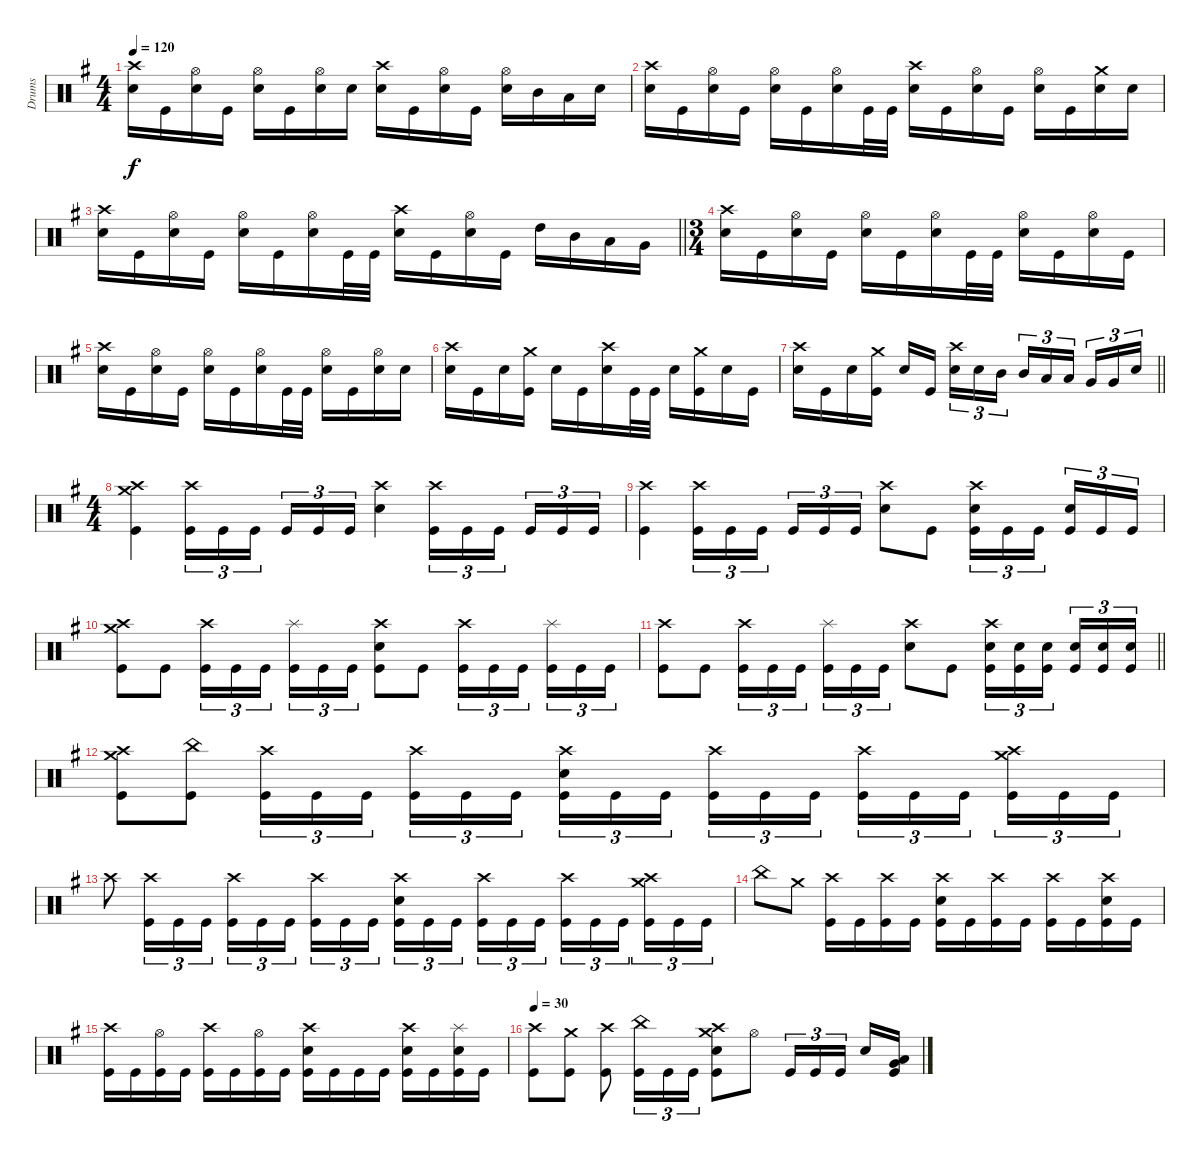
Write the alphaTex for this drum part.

\track ("Drums" "Drums") {instrument percussion}
\staff
\articulation defaults
\ts (4 4)
\tempo 120
\clef neutral
\ks eminor
("Crash high (hit)" "Electric Snare (hit)").16{dy f} "Kick (hit)".16 ("Hi-Hat (open)" "Electric Snare (hit)").16 "Kick (hit)".16 ("Hi-Hat (open)" "Electric Snare (hit)").16 "Kick (hit)".16 ("Hi-Hat (open)" "Electric Snare (hit)").16 "Electric Snare (hit)".16 ("Crash high (hit)" "Electric Snare (hit)").16 "Kick (hit)".16 ("Hi-Hat (open)" "Electric Snare (hit)").16 "Kick (hit)".16 ("Hi-Hat (open)" "Electric Snare (hit)").16 "Mid Tom (hit)".16 "Low Tom (hit)".16 "Electric Snare (hit)".16 |
("Crash high (hit)" "Electric Snare (hit)").16 "Kick (hit)".16 ("Hi-Hat (open)" "Electric Snare (hit)").16 "Kick (hit)".16 ("Hi-Hat (open)" "Electric Snare (hit)").16 "Kick (hit)".16 ("Hi-Hat (open)" "Electric Snare (hit)").16 "Kick (hit)".32 "Kick (hit)".32 ("Crash high (hit)" "Electric Snare (hit)").16 "Kick (hit)".16 ("Hi-Hat (open)" "Electric Snare (hit)").16 "Kick (hit)".16 ("Hi-Hat (open)" "Electric Snare (hit)").16 "Kick (hit)".16 ("Crash medium (hit)" "Electric Snare (hit)").16 "Electric Snare (hit)".16 |
\barLineRight lightlight
("Crash high (hit)" "Electric Snare (hit)").16 "Kick (hit)".16 ("Hi-Hat (open)" "Electric Snare (hit)").16 "Kick (hit)".16 ("Hi-Hat (open)" "Electric Snare (hit)").16 "Kick (hit)".16 ("Hi-Hat (open)" "Electric Snare (hit)").16 "Kick (hit)".32 "Kick (hit)".32 ("Crash high (hit)" "Electric Snare (hit)").16 "Kick (hit)".16 ("Hi-Hat (open)" "Electric Snare (hit)").16 "Kick (hit)".16 "High Tom (hit)".16 "Mid Tom (hit)".16 "Low Tom (hit)".16 "Very Low Tom (hit)".16 |
\ts (3 4)
("Crash high (hit)" "Electric Snare (hit)").16 "Kick (hit)".16 ("Hi-Hat (open)" "Electric Snare (hit)").16 "Kick (hit)".16 ("Hi-Hat (open)" "Electric Snare (hit)").16 "Kick (hit)".16 ("Hi-Hat (open)" "Electric Snare (hit)").16 "Kick (hit)".32 "Kick (hit)".32 ("Hi-Hat (open)" "Electric Snare (hit)").16 "Kick (hit)".16 ("Hi-Hat (open)" "Electric Snare (hit)").16 "Kick (hit)".16 |
("Crash high (hit)" "Electric Snare (hit)").16 "Kick (hit)".16 ("Hi-Hat (open)" "Electric Snare (hit)").16 "Kick (hit)".16 ("Hi-Hat (open)" "Electric Snare (hit)").16 "Kick (hit)".16 ("Hi-Hat (open)" "Electric Snare (hit)").16 "Kick (hit)".32 "Kick (hit)".32 ("Hi-Hat (open)" "Electric Snare (hit)").16 "Kick (hit)".16 ("Hi-Hat (open)" "Electric Snare (hit)").16 "Electric Snare (hit)".16 |
("Crash high (hit)" "Electric Snare (hit)").16 "Kick (hit)".16 "Electric Snare (hit)".16 ("Crash medium (hit)" "Kick (hit)").16 "Electric Snare (hit)".16 "Kick (hit)".16 ("Crash high (hit)" "Electric Snare (hit)").16 "Kick (hit)".32 "Kick (hit)".32 "Electric Snare (hit)".16 ("Crash medium (hit)" "Kick (hit)").16 "Electric Snare (hit)".16 "Kick (hit)".16 |
\barLineRight lightlight
("Crash high (hit)" "Electric Snare (hit)").16 "Kick (hit)".16 "Electric Snare (hit)".16 ("Crash medium (hit)" "Kick (hit)").16 "Electric Snare (hit)".16 "Kick (hit)".16{beam splitsecondary} ("Crash high (hit)" "Electric Snare (hit)").16{tu (3 2)} "Electric Snare (hit)".16{tu (3 2)} "Mid Tom (hit)".16{tu (3 2)} "Mid Tom (hit)".16{tu (3 2)} "Low Tom (hit)".16{tu (3 2)} "Low Tom (hit)".16{tu (3 2) beam splitsecondary} "Very Low Tom (hit)".16{tu (3 2)} "Very Low Tom (hit)".16{tu (3 2)} "Electric Snare (hit)".16{tu (3 2)} |
\ts (4 4)
\section ("" "")
("Crash high (hit)" "Crash medium (hit)" "Kick (hit)").4 ("Crash high (hit)" "Kick (hit)").16{tu (3 2)} "Kick (hit)".16{tu (3 2)} "Kick (hit)".16{tu (3 2) beam splitsecondary} "Kick (hit)".16{tu (3 2)} "Kick (hit)".16{tu (3 2)} "Kick (hit)".16{tu (3 2)} ("Crash high (hit)" "Electric Snare (hit)").4 ("Crash high (hit)" "Kick (hit)").16{tu (3 2)} "Kick (hit)".16{tu (3 2)} "Kick (hit)".16{tu (3 2) beam splitsecondary} "Kick (hit)".16{tu (3 2)} "Kick (hit)".16{tu (3 2)} "Kick (hit)".16{tu (3 2)} |
("Crash high (hit)" "Kick (hit)").4 ("Crash high (hit)" "Kick (hit)").16{tu (3 2)} "Kick (hit)".16{tu (3 2)} "Kick (hit)".16{tu (3 2) beam splitsecondary} "Kick (hit)".16{tu (3 2)} "Kick (hit)".16{tu (3 2)} "Kick (hit)".16{tu (3 2)} ("Crash high (hit)" "Electric Snare (hit)").8 "Kick (hit)".8 ("Crash high (hit)" "Electric Snare (hit)" "Kick (hit)").16{tu (3 2)} "Kick (hit)".16{tu (3 2)} "Kick (hit)".16{tu (3 2) beam splitsecondary} ("Electric Snare (hit)" "Kick (hit)").16{tu (3 2)} "Kick (hit)".16{tu (3 2)} "Kick (hit)".16{tu (3 2)} |
("Crash high (hit)" "Crash medium (hit)" "Kick (hit)").8 "Kick (hit)".8 ("Crash high (hit)" "Kick (hit)").16{tu (3 2)} "Kick (hit)".16{tu (3 2)} "Kick (hit)".16{tu (3 2) beam splitsecondary} ("Splash (hit)" "Kick (hit)").16{tu (3 2)} "Kick (hit)".16{tu (3 2)} "Kick (hit)".16{tu (3 2)} ("Crash high (hit)" "Electric Snare (hit)" "Kick (hit)").8 "Kick (hit)".8 ("Crash high (hit)" "Kick (hit)").16{tu (3 2)} "Kick (hit)".16{tu (3 2)} "Kick (hit)".16{tu (3 2) beam splitsecondary} ("Splash (hit)" "Kick (hit)").16{tu (3 2)} "Kick (hit)".16{tu (3 2)} "Kick (hit)".16{tu (3 2)} |
\barLineRight lightlight
("Crash high (hit)" "Kick (hit)").8 "Kick (hit)".8 ("Crash high (hit)" "Kick (hit)").16{tu (3 2)} "Kick (hit)".16{tu (3 2)} "Kick (hit)".16{tu (3 2) beam splitsecondary} ("Splash (hit)" "Kick (hit)").16{tu (3 2)} "Kick (hit)".16{tu (3 2)} "Kick (hit)".16{tu (3 2)} ("Crash high (hit)" "Electric Snare (hit)").8 "Kick (hit)".8 ("Crash high (hit)" "Electric Snare (hit)" "Kick (hit)").16{tu (3 2)} ("Electric Snare (hit)" "Kick (hit)").16{tu (3 2)} ("Electric Snare (hit)" "Kick (hit)").16{tu (3 2) beam splitsecondary} ("Electric Snare (hit)" "Kick (hit)").16{tu (3 2)} ("Electric Snare (hit)" "Kick (hit)").16{tu (3 2)} ("Electric Snare (hit)" "Kick (hit)").16{tu (3 2)} |
("Crash high (hit)" "Crash medium (hit)" "Kick (hit)").8 ("China (hit)" "Kick (hit)").8 ("Crash high (hit)" "Kick (hit)").16{tu (3 2)} "Kick (hit)".16{tu (3 2)} "Kick (hit)".16{tu (3 2) beam splitsecondary} ("Crash high (hit)" "Kick (hit)").16{tu (3 2)} "Kick (hit)".16{tu (3 2)} "Kick (hit)".16{tu (3 2)} ("Crash high (hit)" "Electric Snare (hit)" "Kick (hit)").16{tu (3 2)} "Kick (hit)".16{tu (3 2)} "Kick (hit)".16{tu (3 2) beam splitsecondary} ("Crash high (hit)" "Kick (hit)").16{tu (3 2)} "Kick (hit)".16{tu (3 2)} "Kick (hit)".16{tu (3 2)} ("Crash high (hit)" "Kick (hit)").16{tu (3 2)} "Kick (hit)".16{tu (3 2)} "Kick (hit)".16{tu (3 2) beam splitsecondary} ("Crash high (hit)" "Crash medium (hit)" "Kick (hit)").16{tu (3 2)} "Kick (hit)".16{tu (3 2)} "Kick (hit)".16{tu (3 2)} |
"Crash high (hit)".8 ("Crash high (hit)" "Kick (hit)").16{tu (3 2)} "Kick (hit)".16{tu (3 2)} "Kick (hit)".16{tu (3 2)} ("Crash high (hit)" "Kick (hit)").16{tu (3 2)} "Kick (hit)".16{tu (3 2)} "Kick (hit)".16{tu (3 2) beam splitsecondary} ("Crash high (hit)" "Kick (hit)").16{tu (3 2)} "Kick (hit)".16{tu (3 2)} "Kick (hit)".16{tu (3 2)} ("Crash high (hit)" "Electric Snare (hit)" "Kick (hit)").16{tu (3 2)} "Kick (hit)".16{tu (3 2)} "Kick (hit)".16{tu (3 2) beam splitsecondary} ("Crash high (hit)" "Kick (hit)").16{tu (3 2)} "Kick (hit)".16{tu (3 2)} "Kick (hit)".16{tu (3 2)} ("Crash high (hit)" "Kick (hit)").16{tu (3 2)} "Kick (hit)".16{tu (3 2)} "Kick (hit)".16{tu (3 2) beam splitsecondary} ("Crash high (hit)" "Crash medium (hit)" "Kick (hit)").16{tu (3 2)} "Kick (hit)".16{tu (3 2)} "Kick (hit)".16{tu (3 2)} |
"China (hit)".8 "Crash medium (hit)".8 ("Crash high (hit)" "Kick (hit)").16 "Kick (hit)".16 ("Crash high (hit)" "Kick (hit)").16 "Kick (hit)".16 ("Crash high (hit)" "Electric Snare (hit)" "Kick (hit)").16 "Kick (hit)".16 ("Crash high (hit)" "Kick (hit)").16 "Kick (hit)".16 ("Crash high (hit)" "Kick (hit)").16 "Kick (hit)".16 ("Crash high (hit)" "Electric Snare (hit)" "Kick (hit)").16 "Kick (hit)".16 |
("Crash high (hit)" "Kick (hit)").16 "Kick (hit)".16 ("Hi-Hat (open)" "Kick (hit)").16 "Kick (hit)".16 ("Crash high (hit)" "Kick (hit)").16 "Kick (hit)".16 ("Hi-Hat (open)" "Kick (hit)").16 "Kick (hit)".16 ("Crash high (hit)" "Electric Snare (hit)" "Kick (hit)").16 "Kick (hit)".16 "Kick (hit)".16 "Kick (hit)".16 ("Crash high (hit)" "Electric Snare (hit)" "Kick (hit)").16 "Kick (hit)".16 ("Splash (hit)" "Electric Snare (hit)" "Kick (hit)").16 "Kick (hit)".16 |
\tempo 30
("Crash high (hit)" "Kick (hit)").8 ("Crash medium (hit)" "Kick (hit)").8 ("Crash high (hit)" "Kick (hit)").8 ("China (hit)" "Kick (hit)").16{tu (3 2)} "Kick (hit)".16{tu (3 2)} "Kick (hit)".16{tu (3 2)} ("Crash high (hit)" "Crash medium (hit)" "Electric Snare (hit)" "Kick (hit)").8 "Hi-Hat (open)".8 "Kick (hit)".16{tu (3 2)} "Kick (hit)".16{tu (3 2)} "Kick (hit)".16{tu (3 2) beam splitsecondary} "Electric Snare (hit)".16 ("Very Low Tom (hit)" "Low Floor Tom (hit)" "Kick (hit)").16
